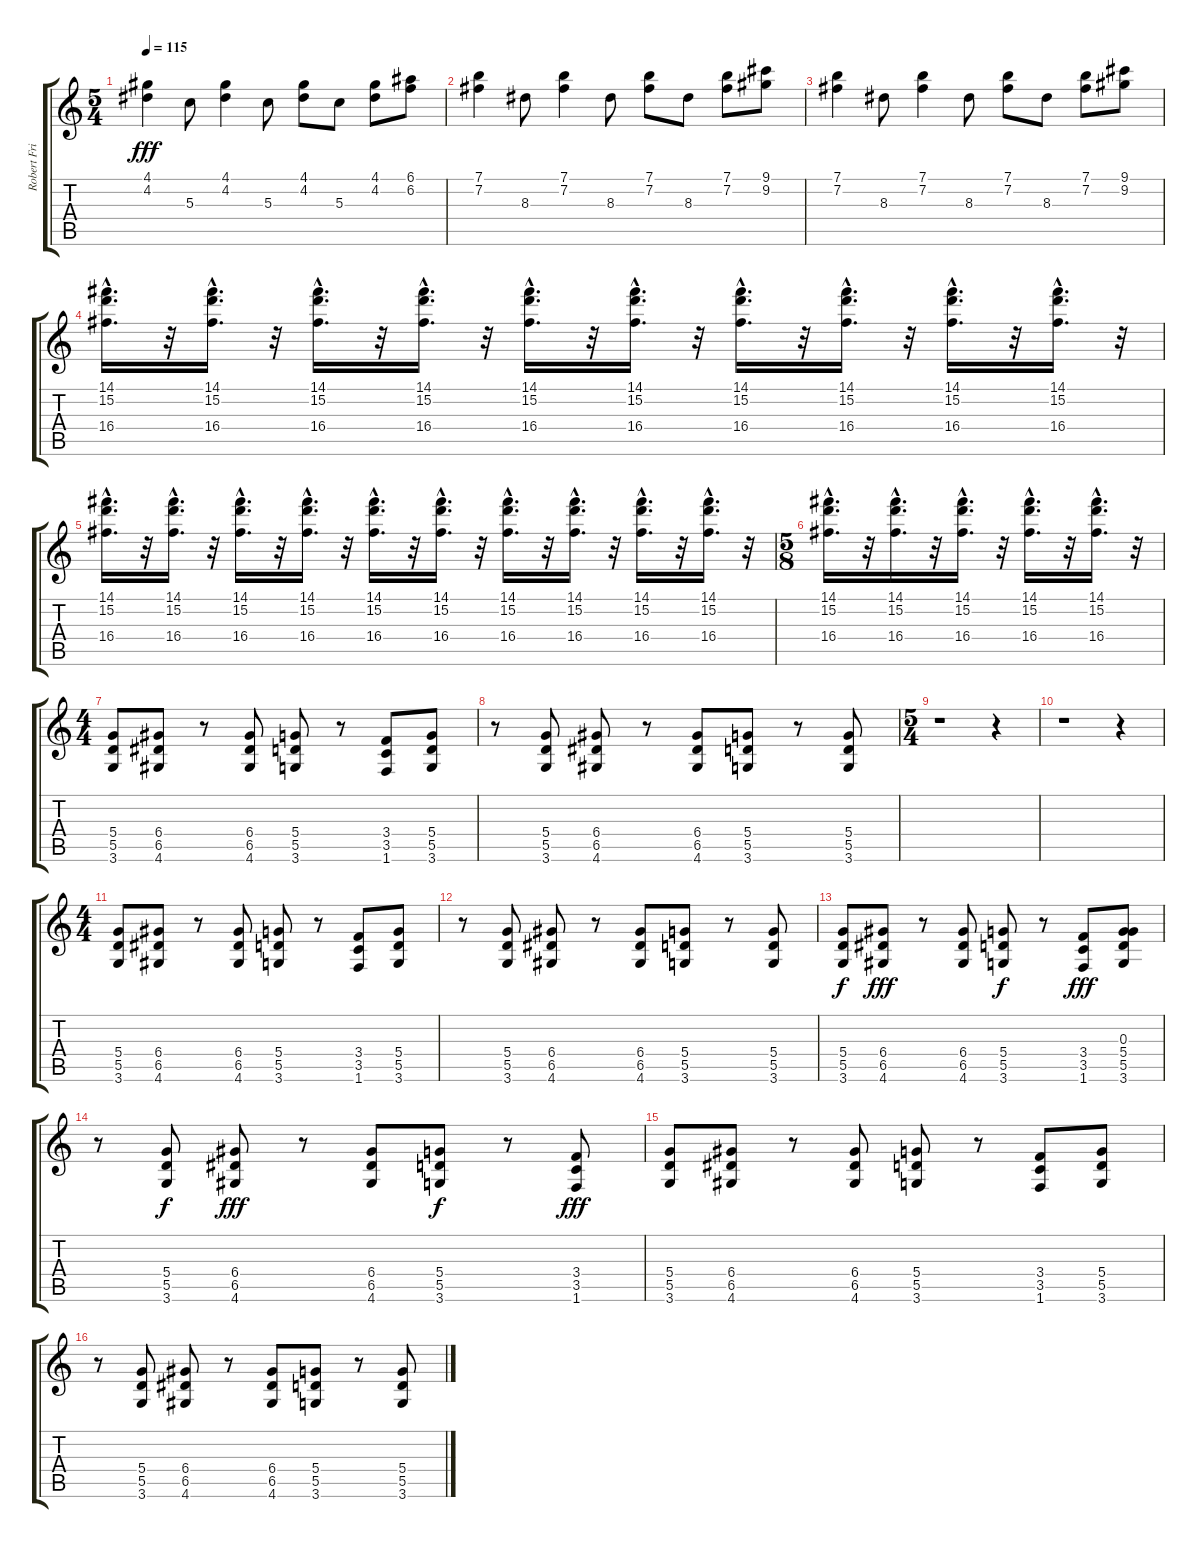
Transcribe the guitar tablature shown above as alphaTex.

\track ("Robert Fripp Guitar" "Robert Fri") {instrument electricguitarclean}
\staff {score tabs}
\tuning (E4 B3 G3 D3 A2 E2) {hide}
\ts (5 4)
\tempo 115
\clef g2
\ks c
(4.1 4.2).4{dy fff} 5.3.8 (4.1 4.2).4 5.3.8 (4.1 4.2).8 5.3.8 (4.1 4.2).8 (6.1 6.2).8 |
(7.1 7.2).4 8.3.8 (7.1 7.2).4 8.3.8 (7.1 7.2).8 8.3.8 (7.1 7.2).8 (9.1 9.2).8 |
(7.1 7.2).4 8.3.8 (7.1 7.2).4 8.3.8 (7.1 7.2).8 8.3.8 (7.1 7.2).8 (9.1 9.2).8 |
(14.1{hac} 15.2{hac} 16.4{hac}).16{d} r.32 (14.1{hac} 15.2{hac} 16.4{hac}).16{d} r.32 (14.1{hac} 15.2{hac} 16.4{hac}).16{d} r.32 (14.1{hac} 15.2{hac} 16.4{hac}).16{d} r.32 (14.1{hac} 15.2{hac} 16.4{hac}).16{d} r.32 (14.1{hac} 15.2{hac} 16.4{hac}).16{d} r.32 (14.1{hac} 15.2{hac} 16.4{hac}).16{d} r.32 (14.1{hac} 15.2{hac} 16.4{hac}).16{d} r.32 (14.1{hac} 15.2{hac} 16.4{hac}).16{d} r.32 (14.1{hac} 15.2{hac} 16.4{hac}).16{d} r.32 |
(14.1{hac} 15.2{hac} 16.4{hac}).16{d} r.32 (14.1{hac} 15.2{hac} 16.4{hac}).16{d} r.32 (14.1{hac} 15.2{hac} 16.4{hac}).16{d} r.32 (14.1{hac} 15.2{hac} 16.4{hac}).16{d} r.32 (14.1{hac} 15.2{hac} 16.4{hac}).16{d} r.32 (14.1{hac} 15.2{hac} 16.4{hac}).16{d} r.32 (14.1{hac} 15.2{hac} 16.4{hac}).16{d} r.32 (14.1{hac} 15.2{hac} 16.4{hac}).16{d} r.32 (14.1{hac} 15.2{hac} 16.4{hac}).16{d} r.32 (14.1{hac} 15.2{hac} 16.4{hac}).16{d} r.32 |
\ts (5 8)
(14.1{hac} 15.2{hac} 16.4{hac}).16{d} r.32 (14.1{hac} 15.2{hac} 16.4{hac}).16{d} r.32 (14.1{hac} 15.2{hac} 16.4{hac}).16{d} r.32 (14.1{hac} 15.2{hac} 16.4{hac}).16{d} r.32 (14.1{hac} 15.2{hac} 16.4{hac}).16{d} r.32 |
\ts (4 4)
(5.4 5.5 3.6).8 (6.4 6.5 4.6).8 r.8 (6.4 6.5 4.6).8 (5.4 5.5 3.6).8 r.8 (3.4 3.5 1.6).8 (5.4 5.5 3.6).8 |
r.8 (5.4 5.5 3.6).8 (6.4 6.5 4.6).8 r.8 (6.4 6.5 4.6).8 (5.4 5.5 3.6).8 r.8 (5.4 5.5 3.6).8 |
\ts (5 4)
r.1 r.4 |
r.1 r.4 |
\ts (4 4)
(5.4 5.5 3.6).8 (6.4 6.5 4.6).8 r.8 (6.4 6.5 4.6).8 (5.4 5.5 3.6).8 r.8 (3.4 3.5 1.6).8 (5.4 5.5 3.6).8 |
r.8 (5.4 5.5 3.6).8 (6.4 6.5 4.6).8 r.8 (6.4 6.5 4.6).8 (5.4 5.5 3.6).8 r.8 (5.4 5.5 3.6).8 |
(5.4 5.5 3.6).8{dy f} (6.4 6.5 4.6).8{dy fff} r.8 (6.4 6.5 4.6).8 (5.4 5.5 3.6).8{dy f} r.8 (3.4 3.5 1.6).8{dy fff} (0.3 5.4 5.5 3.6).8 |
r.8 (5.4 5.5 3.6).8{dy f} (6.4 6.5 4.6).8{dy fff} r.8 (6.4 6.5 4.6).8 (5.4 5.5 3.6).8{dy f} r.8 (3.4 3.5 1.6).8{dy fff} |
(5.4 5.5 3.6).8 (6.4 6.5 4.6).8 r.8 (6.4 6.5 4.6).8 (5.4 5.5 3.6).8 r.8 (3.4 3.5 1.6).8 (5.4 5.5 3.6).8 |
r.8 (5.4 5.5 3.6).8 (6.4 6.5 4.6).8 r.8 (6.4 6.5 4.6).8 (5.4 5.5 3.6).8 r.8 (5.4 5.5 3.6).8
